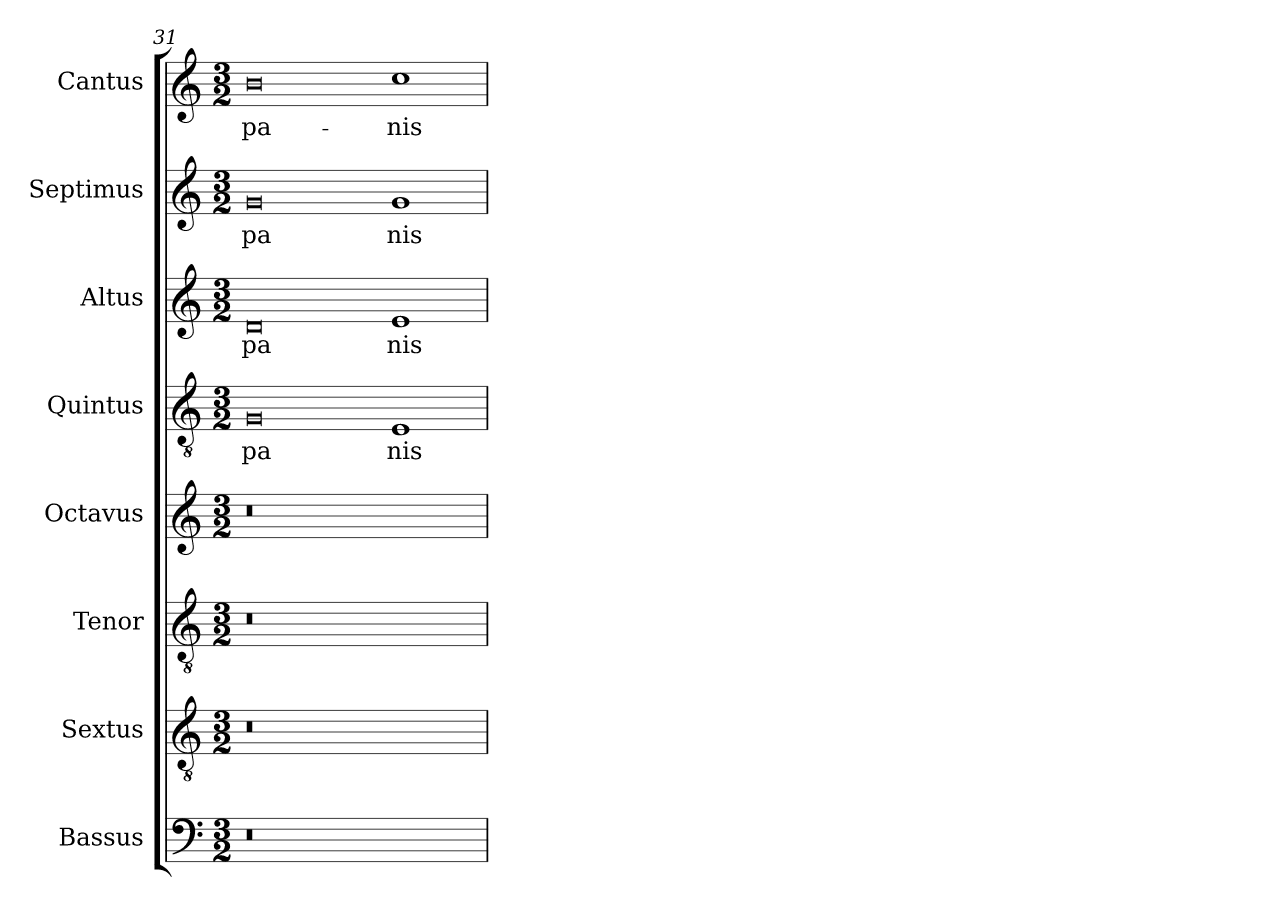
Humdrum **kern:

**kern	**kern	**kern	**kern	**kern	**text	**kern	**text	**kern	**text	**kern	**text
*part8	*part7	*part6	*part5	*part4	*part4	*part3	*part3	*part2	*part2	*part1	*part1
*staff8	*staff7	*staff6	*staff5	*staff4	*staff4	*staff3	*staff3	*staff2	*staff2	*staff1	*staff1
*I"Bassus	*I"Sextus	*I"Tenor	*I"Octavus	*I"Quintus	*	*I"Altus	*	*I"Septimus	*	*I"Cantus	*
*clefF4	*clefGv2	*clefGv2	*clefG2	*clefGv2	*	*clefG2	*	*clefG2	*	*clefG2	*
*	*	*	*	*	*	*	*	*k[]	*	*	*
*	*	*	*	*	*	*	*	*C:	*	*	*
*M3/2	*M3/2	*M3/2	*M3/2	*M3/2	*	*M3/2	*	*M3/2	*	*M3/2	*
=31	=31	=31	=31	=31	=31	=31	=31	=31	=31	=31	=31
!	!	!	!	!	!LO:LY:b:cj	!	!LO:LY:b:cj	!	!LO:LY:b:cj	!	!LO:LY:b:cj
0.r	0.r	0.r	0.r	0G	pa	0d	pa	0g	pa	0b	pa-
!	!	!	!	!	!LO:LY:b:cj	!	!LO:LY:b:cj	!	!LO:LY:b:cj	!	!LO:LY:b:cj
.	.	.	.	1E	nis	1e	nis	1g	nis	1cc	-nis
=	=	=	=	=	=	=	=	=	=	=	=
*-	*-	*-	*-	*-	*-	*-	*-	*-	*-	*-	*-
